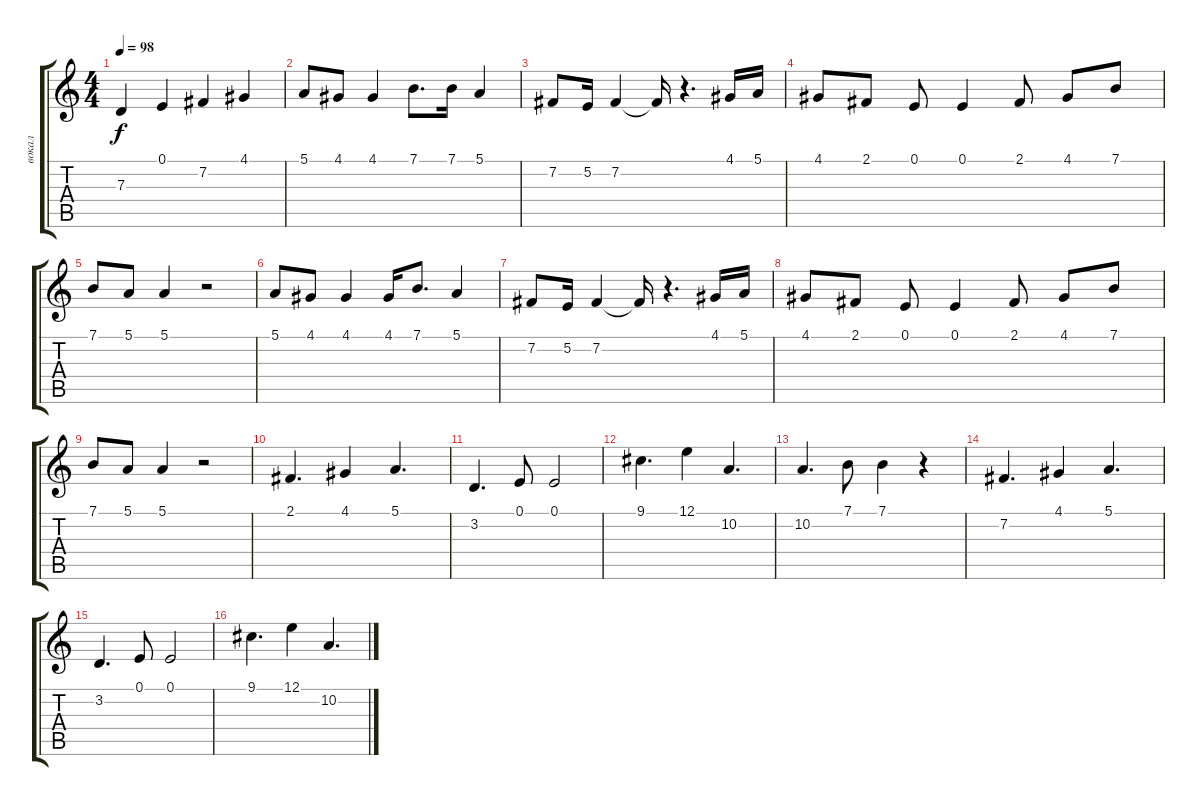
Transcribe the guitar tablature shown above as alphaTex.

\track ("вокал" "вокал") {instrument reedorgan}
\staff {score tabs}
\tuning (E4 B3 G3 D3 A2 E2) {hide}
\ts (4 4)
\tempo 98
\clef g2
\ks c
7.3.4{dy f} 0.1.4 7.2.4 4.1.4 |
5.1.8 4.1.8 4.1.4 7.1.8{d} 7.1.16 5.1.4 |
7.2.8 5.2.16 7.2.4 7.2{t}.16 r.4{d} 4.1.16 5.1.16 |
4.1.8 2.1.8 0.1.8 0.1.4 2.1.8 4.1.8 7.1.8 |
7.1.8 5.1.8 5.1.4 r.2 |
5.1.8 4.1.8 4.1.4 4.1.16 7.1.8{d} 5.1.4 |
7.2.8 5.2.16 7.2.4 7.2{t}.16 r.4{d} 4.1.16 5.1.16 |
4.1.8 2.1.8 0.1.8 0.1.4 2.1.8 4.1.8 7.1.8 |
7.1.8 5.1.8 5.1.4 r.2 |
2.1.4{d} 4.1.4 5.1.4{d} |
3.2.4{d} 0.1.8 0.1.2 |
9.1.4{d} 12.1.4 10.2.4{d} |
10.2.4{d} 7.1.8 7.1.4 r.4 |
7.2.4{d} 4.1.4 5.1.4{d} |
3.2.4{d} 0.1.8 0.1.2 |
9.1.4{d} 12.1.4 10.2.4{d}
